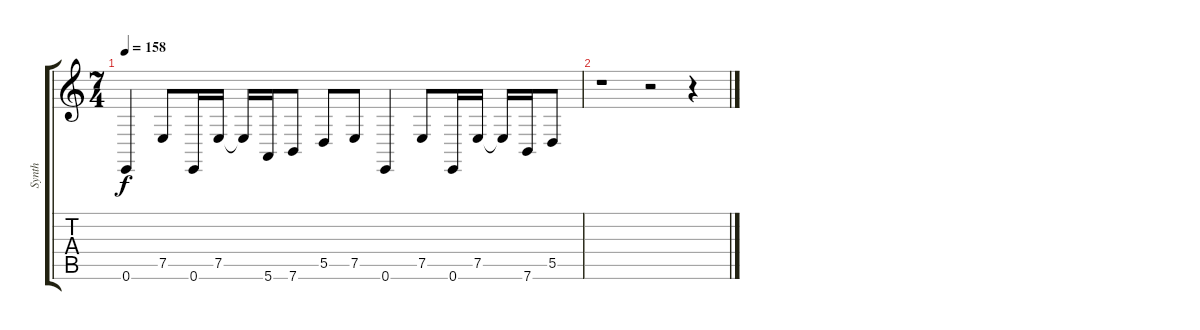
\track ("Synth" "Synth") {instrument lead1square}
\staff {score tabs}
\tuning (E4 B3 G3 D3 A2 E2) {hide}
\ts (7 4)
\tempo 158
\clef g2
\ks c
0.6.4{dy f} 7.5.8 0.6.16 7.5.16 7.5{t}.16 5.6.16 7.6.8 5.5.8 7.5.8 0.6.4 7.5.8 0.6.16 7.5.16 7.5{t}.16 7.6.16 5.5.8 |
r.1 r.2 r.4
